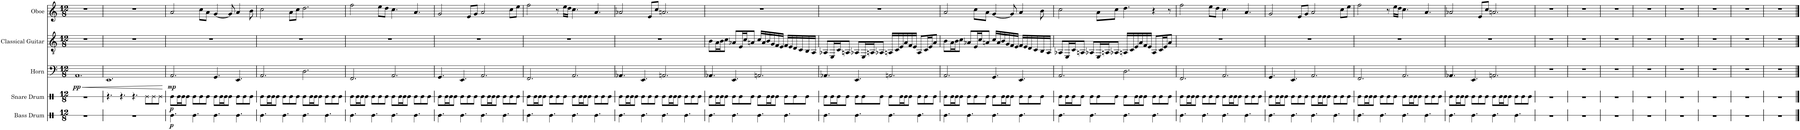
**kern	**dynam	**kern	**dynam	**kern	**dynam	**kern	**kern
*part5	*part5	*part4	*part4	*part3	*part3	*part2	*part1
*staff5	*staff5	*staff4	*staff4	*staff3	*staff3	*staff2	*staff1
*I"Bass Drum	*	*I"Snare Drum	*	*I"Horn	*	*I"Classical Guitar	*I"Oboe
*I'BD	*	*I'SD	*	*I'Hn.	*	*I'Guit.	*I'Ob.
*stria1	*	*stria1	*	*	*	*	*
*clefX	*	*clefX	*	*clefF4	*	*clefGv2	*clefG2
*	*	*	*	*Trd4c7	*	*	*
*k[]	*	*k[]	*	*k[]	*	*k[]	*k[]
*M12/8	*	*M12/8	*	*M12/8	*	*M12/8	*M12/8
=1	=1	=1	=1	=1	=1	=1	=1
!	!	!	!	!	!LO:HP:b	!	!
!	!	!	!	!	!LO:DY:n=1:b	!	!
1.r	.	1.r	.	1.AA	< pp	1.r	1.r
=2	=2	=2	=2	=2	=2	=2	=2
1.r	.	4.r	.	1.EE	.	1.r	1.r
.	.	4.r	.	.	.	.	.
.	.	4.r	.	.	.	.	.
.	.	8Re\L	.	.	.	.	.
.	.	8Re\	.	.	.	.	.
.	.	8Re\J	.	.	.	.	.
.	.	.	.	.	[	.	.
=3	=3	=3	=3	=3	=3	=3	=3
!	!LO:DY:b	!	!LO:DY:b	!	!LO:DY:b	!	!
4.Re\	p	8Re\L	p	2.AA/	mp	1.r	2a/
.	.	16Re\L	.	.	.	.	.
.	.	16Re\J	.	.	.	.	.
.	.	8Re\J	.	.	.	.	.
4.Re\	.	8Re\L	.	.	.	.	.
.	.	8Re\	.	.	.	.	8cc\L
.	.	8Re\J	.	.	.	.	8a\J
4.Re\	.	8Re\L	.	4.GG/	.	.	[4g/
.	.	16Re\L	.	.	.	.	.
.	.	16Re\J	.	.	.	.	.
.	.	8Re\J	.	.	.	.	8g/]
4.Re\	.	8Re\L	.	4.EE/	.	.	4a/
.	.	8Re\	.	.	.	.	.
.	.	8Re\J	.	.	.	.	8b\
=4	=4	=4	=4	=4	=4	=4	=4
4.Re\	.	8Re\L	.	2.AA/	.	1.r	2cc\
.	.	16Re\L	.	.	.	.	.
.	.	16Re\J	.	.	.	.	.
.	.	8Re\J	.	.	.	.	.
4.Re\	.	8Re\L	.	.	.	.	.
.	.	8Re\	.	.	.	.	8a\L
.	.	8Re\J	.	.	.	.	8cc\J
4.Re\	.	8Re\L	.	2.D\	.	.	2.dd\
.	.	16Re\L	.	.	.	.	.
.	.	16Re\J	.	.	.	.	.
.	.	8Re\J	.	.	.	.	.
4.Re\	.	8Re\L	.	.	.	.	.
.	.	8Re\	.	.	.	.	.
.	.	8Re\J	.	.	.	.	.
=5	=5	=5	=5	=5	=5	=5	=5
4.Re\	.	8Re\L	.	2.FF/	.	1.r	2ff\
.	.	16Re\L	.	.	.	.	.
.	.	16Re\J	.	.	.	.	.
.	.	8Re\J	.	.	.	.	.
4.Re\	.	8Re\L	.	.	.	.	.
.	.	8Re\	.	.	.	.	8ee\L
.	.	8Re\J	.	.	.	.	8dd\J
4.Re\	.	8Re\L	.	2.AA/	.	.	4.cc\
.	.	16Re\L	.	.	.	.	.
.	.	16Re\J	.	.	.	.	.
.	.	8Re\J	.	.	.	.	.
4.Re\	.	8Re\L	.	.	.	.	4.a/
.	.	8Re\	.	.	.	.	.
.	.	8Re\J	.	.	.	.	.
=6	=6	=6	=6	=6	=6	=6	=6
4.Re\	.	8Re\L	.	4.GG/	.	1.r	2g/
.	.	16Re\L	.	.	.	.	.
.	.	16Re\J	.	.	.	.	.
.	.	8Re\J	.	.	.	.	.
4.Re\	.	8Re\L	.	4.EE/	.	.	.
.	.	8Re\	.	.	.	.	8e/L
.	.	8Re\J	.	.	.	.	8g/J
4.Re\	.	8Re\L	.	2.AA/	.	.	2a/
.	.	16Re\L	.	.	.	.	.
.	.	16Re\J	.	.	.	.	.
.	.	8Re\J	.	.	.	.	.
4.Re\	.	8Re\L	.	.	.	.	.
.	.	8Re\	.	.	.	.	8cc\L
.	.	8Re\J	.	.	.	.	8ee\J
=7	=7	=7	=7	=7	=7	=7	=7
4.Re\	.	8Re\L	.	2.FF/	.	1.r	2ff\
.	.	16Re\L	.	.	.	.	.
.	.	16Re\J	.	.	.	.	.
.	.	8Re\J	.	.	.	.	.
4.Re\	.	8Re\L	.	.	.	.	.
.	.	8Re\	.	.	.	.	8r
.	.	8Re\J	.	.	.	.	16ee\LL
.	.	.	.	.	.	.	16dd\JJ
4.Re\	.	8Re\L	.	2.AA/	.	.	4.cc\
.	.	16Re\L	.	.	.	.	.
.	.	16Re\J	.	.	.	.	.
.	.	8Re\J	.	.	.	.	.
4.Re\	.	8Re\L	.	.	.	.	4.a/
.	.	8Re\	.	.	.	.	.
.	.	8Re\J	.	.	.	.	.
=8	=8	=8	=8	=8	=8	=8	=8
4.Re\	.	8Re\L	.	4.AA-X/	.	1.r	2a-X/
.	.	16Re\L	.	.	.	.	.
.	.	16Re\J	.	.	.	.	.
.	.	8Re\J	.	.	.	.	.
4.Re\	.	8Re\L	.	4.EE/	.	.	.
.	.	8Re\	.	.	.	.	8e/L
.	.	8Re\J	.	.	.	.	8cc/J
4.Re\	.	8Re\L	.	2.AAn/	.	.	2.an/
.	.	16Re\L	.	.	.	.	.
.	.	16Re\J	.	.	.	.	.
.	.	8Re\J	.	.	.	.	.
4.Re\	.	8Re\L	.	.	.	.	.
.	.	8Re\	.	.	.	.	.
.	.	8Re\J	.	.	.	.	.
=9	=9	=9	=9	=9	=9	=9	=9
4.Re\	.	8Re\L	.	4.AA-X/	.	8B\L	1.r
.	.	16Re\L	.	.	.	16A\L	.
.	.	16Re\J	.	.	.	16B\J	.
.	.	8Re\J	.	.	.	8c\J	.
4.Re\	.	8Re\L	.	4.EE/	.	8A-X/L	.
.	.	8Re\	.	.	.	16E/L	.
.	.	.	.	.	.	16c/J	.
.	.	8Re\J	.	.	.	8An/J	.
4.Re\	.	8Re\L	.	2.AAn/	.	16c/LL	.
.	.	.	.	.	.	16A/	.
.	.	16Re\L	.	.	.	16B/	.
.	.	16Re\J	.	.	.	16G/	.
.	.	8Re\J	.	.	.	16F/	.
.	.	.	.	.	.	16E/JJ	.
4.Re\	.	8Re\L	.	.	.	16F/LL	.
.	.	.	.	.	.	16E/	.
.	.	8Re\	.	.	.	16D/	.
.	.	.	.	.	.	16C/	.
.	.	8Re\J	.	.	.	16BB/	.
.	.	.	.	.	.	16AA/JJ	.
=10	=10	=10	=10	=10	=10	=10	=10
4.Re\	.	8Re\L	.	4.AA-X/	.	8AA-X/L	1.r
.	.	16Re\L	.	.	.	16EE/L	.
.	.	16Re\J	.	.	.	16C/J	.
.	.	8Re\J	.	.	.	8AAn/J	.
4.Re\	.	8Re\L	.	4.EE/	.	8AA-X/L	.
.	.	8Re\	.	.	.	16EE/L	.
.	.	.	.	.	.	16AAn/J	.
.	.	8Re\J	.	.	.	8AA-X/J	.
4.Re\	.	8Re\L	.	2.AAn/	.	16AAn/LL	.
.	.	.	.	.	.	16C/	.
.	.	16Re\L	.	.	.	16E/	.
.	.	16Re\J	.	.	.	16A/	.
.	.	8Re\J	.	.	.	16F/	.
.	.	.	.	.	.	16E/JJ	.
4.Re\	.	8Re\L	.	.	.	8AA/L	.
.	.	8Re\	.	.	.	16C/L	.
.	.	.	.	.	.	16E/J	.
.	.	8Re\J	.	.	.	8A/J	.
=11	=11	=11	=11	=11	=11	=11	=11
4.Re\	.	8Re\L	.	2.AA/	.	8B\L	2a/
.	.	16Re\L	.	.	.	16A\L	.
.	.	16Re\J	.	.	.	16B\J	.
.	.	8Re\J	.	.	.	8c\J	.
4.Re\	.	8Re\L	.	.	.	8A-X/L	.
.	.	8Re\	.	.	.	16E/L	8cc\L
.	.	.	.	.	.	16c/J	.
.	.	8Re\J	.	.	.	8An/J	8a\J
4.Re\	.	8Re\L	.	4.GG/	.	16c/LL	[4g/
.	.	.	.	.	.	16A/	.
.	.	16Re\L	.	.	.	16B/	.
.	.	16Re\J	.	.	.	16G/	.
.	.	8Re\J	.	.	.	16F/	8g/]
.	.	.	.	.	.	16E/JJ	.
4.Re\	.	8Re\L	.	4.EE/	.	16F/LL	4a/
.	.	.	.	.	.	16E/	.
.	.	8Re\	.	.	.	16D/	.
.	.	.	.	.	.	16C/	.
.	.	8Re\J	.	.	.	16BB/	8b\
.	.	.	.	.	.	16AA/JJ	.
=12	=12	=12	=12	=12	=12	=12	=12
4.Re\	.	8Re\L	.	2.AA/	.	8AA-X/L	2cc\
.	.	16Re\L	.	.	.	16EE/L	.
.	.	16Re\J	.	.	.	16C/J	.
.	.	8Re\J	.	.	.	8AAn/J	.
4.Re\	.	8Re\L	.	.	.	8AA-X/L	.
.	.	8Re\	.	.	.	16EE/L	8a\L
.	.	.	.	.	.	16AAn/J	.
.	.	8Re\J	.	.	.	8AA-X/J	8cc\J
4.Re\	.	8Re\L	.	2.D\	.	16AAn/LL	4.dd\
.	.	.	.	.	.	16C/	.
.	.	16Re\L	.	.	.	16E/	.
.	.	16Re\J	.	.	.	16A/	.
.	.	8Re\J	.	.	.	16F/	.
.	.	.	.	.	.	16E/JJ	.
4.Re\	.	8Re\L	.	.	.	8AA/L	4r
.	.	8Re\	.	.	.	16C/L	.
.	.	.	.	.	.	16E/J	.
.	.	8Re\J	.	.	.	8A/J	8r
=13	=13	=13	=13	=13	=13	=13	=13
4.Re\	.	8Re\L	.	2.FF/	.	1.r	2ff\
.	.	16Re\L	.	.	.	.	.
.	.	16Re\J	.	.	.	.	.
.	.	8Re\J	.	.	.	.	.
4.Re\	.	8Re\L	.	.	.	.	.
.	.	8Re\	.	.	.	.	8ee\L
.	.	8Re\J	.	.	.	.	8dd\J
4.Re\	.	8Re\L	.	2.AA/	.	.	4.cc\
.	.	16Re\L	.	.	.	.	.
.	.	16Re\J	.	.	.	.	.
.	.	8Re\J	.	.	.	.	.
4.Re\	.	8Re\L	.	.	.	.	4.a/
.	.	8Re\	.	.	.	.	.
.	.	8Re\J	.	.	.	.	.
=14	=14	=14	=14	=14	=14	=14	=14
4.Re\	.	8Re\L	.	4.GG/	.	1.r	2g/
.	.	16Re\L	.	.	.	.	.
.	.	16Re\J	.	.	.	.	.
.	.	8Re\J	.	.	.	.	.
4.Re\	.	8Re\L	.	4.EE/	.	.	.
.	.	8Re\	.	.	.	.	8e/L
.	.	8Re\J	.	.	.	.	8g/J
4.Re\	.	8Re\L	.	2.AA/	.	.	2a/
.	.	16Re\L	.	.	.	.	.
.	.	16Re\J	.	.	.	.	.
.	.	8Re\J	.	.	.	.	.
4.Re\	.	8Re\L	.	.	.	.	.
.	.	8Re\	.	.	.	.	8cc\L
.	.	8Re\J	.	.	.	.	8ee\J
=15	=15	=15	=15	=15	=15	=15	=15
4.Re\	.	8Re\L	.	2.FF/	.	1.r	2ff\
.	.	16Re\L	.	.	.	.	.
.	.	16Re\J	.	.	.	.	.
.	.	8Re\J	.	.	.	.	.
4.Re\	.	8Re\L	.	.	.	.	.
.	.	8Re\	.	.	.	.	8r
.	.	8Re\J	.	.	.	.	16ee\LL
.	.	.	.	.	.	.	16dd\JJ
4.Re\	.	8Re\L	.	2.AA/	.	.	4.cc\
.	.	16Re\L	.	.	.	.	.
.	.	16Re\J	.	.	.	.	.
.	.	8Re\J	.	.	.	.	.
4.Re\	.	8Re\L	.	.	.	.	4.a/
.	.	8Re\	.	.	.	.	.
.	.	8Re\J	.	.	.	.	.
=16	=16	=16	=16	=16	=16	=16	=16
4.Re\	.	8Re\L	.	4.AA-X/	.	1.r	2a-X/
.	.	16Re\L	.	.	.	.	.
.	.	16Re\J	.	.	.	.	.
.	.	8Re\J	.	.	.	.	.
4.Re\	.	8Re\L	.	4.EE/	.	.	.
.	.	8Re\	.	.	.	.	8e/L
.	.	8Re\J	.	.	.	.	8cc/J
4.Re\	.	8Re\L	.	2.AAn/	.	.	2.an/
.	.	16Re\L	.	.	.	.	.
.	.	16Re\J	.	.	.	.	.
.	.	8Re\J	.	.	.	.	.
4.Re\	.	8Re\L	.	.	.	.	.
.	.	8Re\	.	.	.	.	.
.	.	8Re\J	.	.	.	.	.
=17	=17	=17	=17	=17	=17	=17	=17
1.r	.	1.r	.	1.r	.	1.r	1.r
=18	=18	=18	=18	=18	=18	=18	=18
1.r	.	1.r	.	1.r	.	1.r	1.r
=19	=19	=19	=19	=19	=19	=19	=19
1.r	.	1.r	.	1.r	.	1.r	1.r
=20	=20	=20	=20	=20	=20	=20	=20
1.r	.	1.r	.	1.r	.	1.r	1.r
=21	=21	=21	=21	=21	=21	=21	=21
1.r	.	1.r	.	1.r	.	1.r	1.r
=22	=22	=22	=22	=22	=22	=22	=22
1.r	.	1.r	.	1.r	.	1.r	1.r
=23	=23	=23	=23	=23	=23	=23	=23
1.r	.	1.r	.	1.r	.	1.r	1.r
=24	=24	=24	=24	=24	=24	=24	=24
1.r	.	1.r	.	1.r	.	1.r	1.r
==	==	==	==	==	==	==	==
*-	*-	*-	*-	*-	*-	*-	*-
